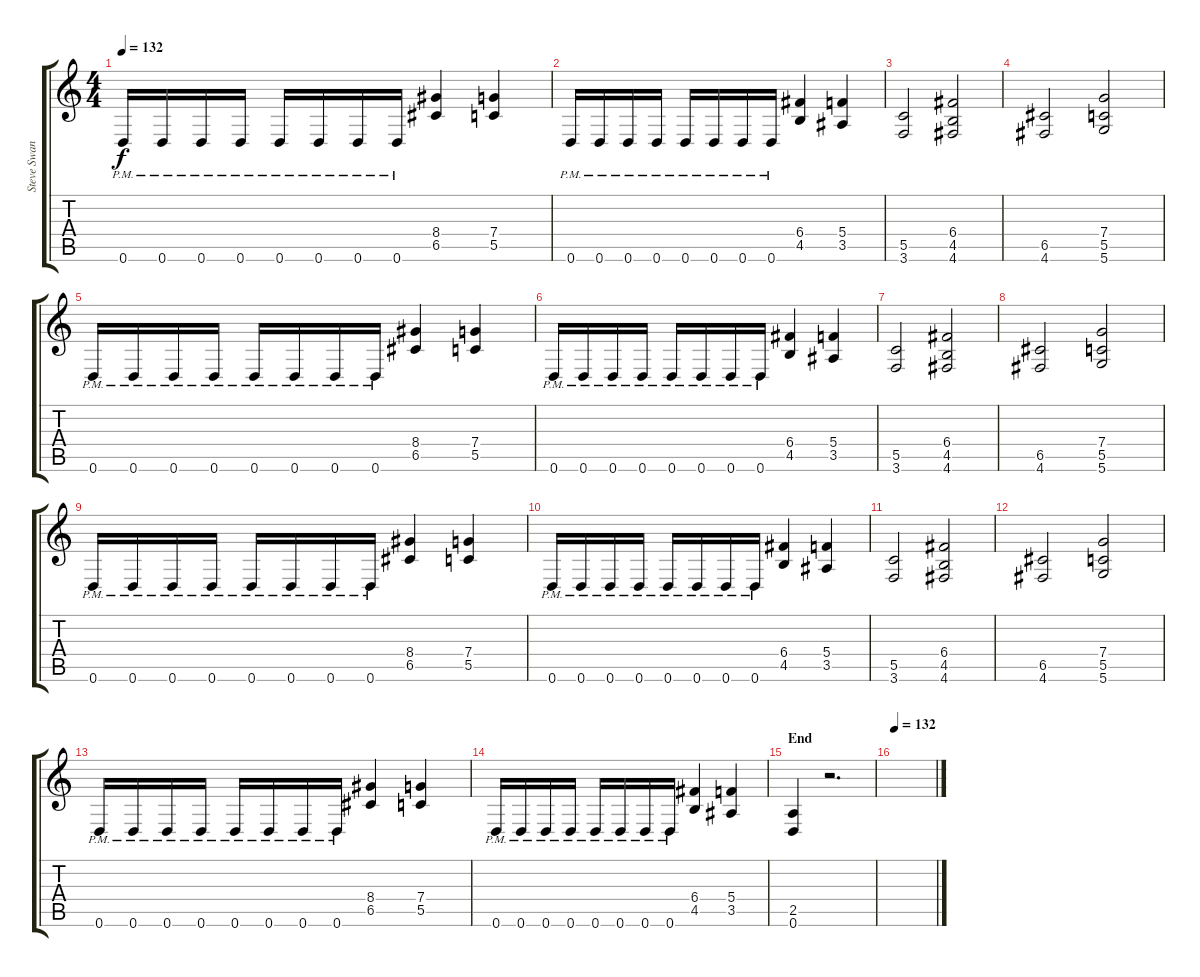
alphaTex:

\track ("Steve Swanson (Rythm Guitar)" "Steve Swan") {instrument distortionguitar}
\staff {score tabs}
\tuning (D4 A3 F3 C3 G2 D2) {hide}
\ts (4 4)
\tempo 132
\clef g2
\ks c
0.6{pm}.16{dy f} 0.6{pm}.16 0.6{pm}.16 0.6{pm}.16 0.6{pm}.16 0.6{pm}.16 0.6{pm}.16 0.6{pm}.16 (8.4 6.5).4 (7.4 5.5).4 |
0.6{pm}.16 0.6{pm}.16 0.6{pm}.16 0.6{pm}.16 0.6{pm}.16 0.6{pm}.16 0.6{pm}.16 0.6{pm}.16 (6.4 4.5).4 (5.4 3.5).4 |
(5.5 3.6).2 (6.4 4.5 4.6).2 |
(6.5 4.6).2 (7.4 5.5 5.6).2 |
0.6{pm}.16 0.6{pm}.16 0.6{pm}.16 0.6{pm}.16 0.6{pm}.16 0.6{pm}.16 0.6{pm}.16 0.6{pm}.16 (8.4 6.5).4 (7.4 5.5).4 |
0.6{pm}.16 0.6{pm}.16 0.6{pm}.16 0.6{pm}.16 0.6{pm}.16 0.6{pm}.16 0.6{pm}.16 0.6{pm}.16 (6.4 4.5).4 (5.4 3.5).4 |
(5.5 3.6).2 (6.4 4.5 4.6).2 |
(6.5 4.6).2 (7.4 5.5 5.6).2 |
0.6{pm}.16 0.6{pm}.16 0.6{pm}.16 0.6{pm}.16 0.6{pm}.16 0.6{pm}.16 0.6{pm}.16 0.6{pm}.16 (8.4 6.5).4 (7.4 5.5).4 |
0.6{pm}.16 0.6{pm}.16 0.6{pm}.16 0.6{pm}.16 0.6{pm}.16 0.6{pm}.16 0.6{pm}.16 0.6{pm}.16 (6.4 4.5).4 (5.4 3.5).4 |
(5.5 3.6).2 (6.4 4.5 4.6).2 |
(6.5 4.6).2 (7.4 5.5 5.6).2 |
0.6{pm}.16 0.6{pm}.16 0.6{pm}.16 0.6{pm}.16 0.6{pm}.16 0.6{pm}.16 0.6{pm}.16 0.6{pm}.16 (8.4 6.5).4 (7.4 5.5).4 |
0.6{pm}.16 0.6{pm}.16 0.6{pm}.16 0.6{pm}.16 0.6{pm}.16 0.6{pm}.16 0.6{pm}.16 0.6{pm}.16 (6.4 4.5).4 (5.4 3.5).4 |
\section ("" "End")
(2.5 0.6).4 r.2{d} |
\tempo 132
